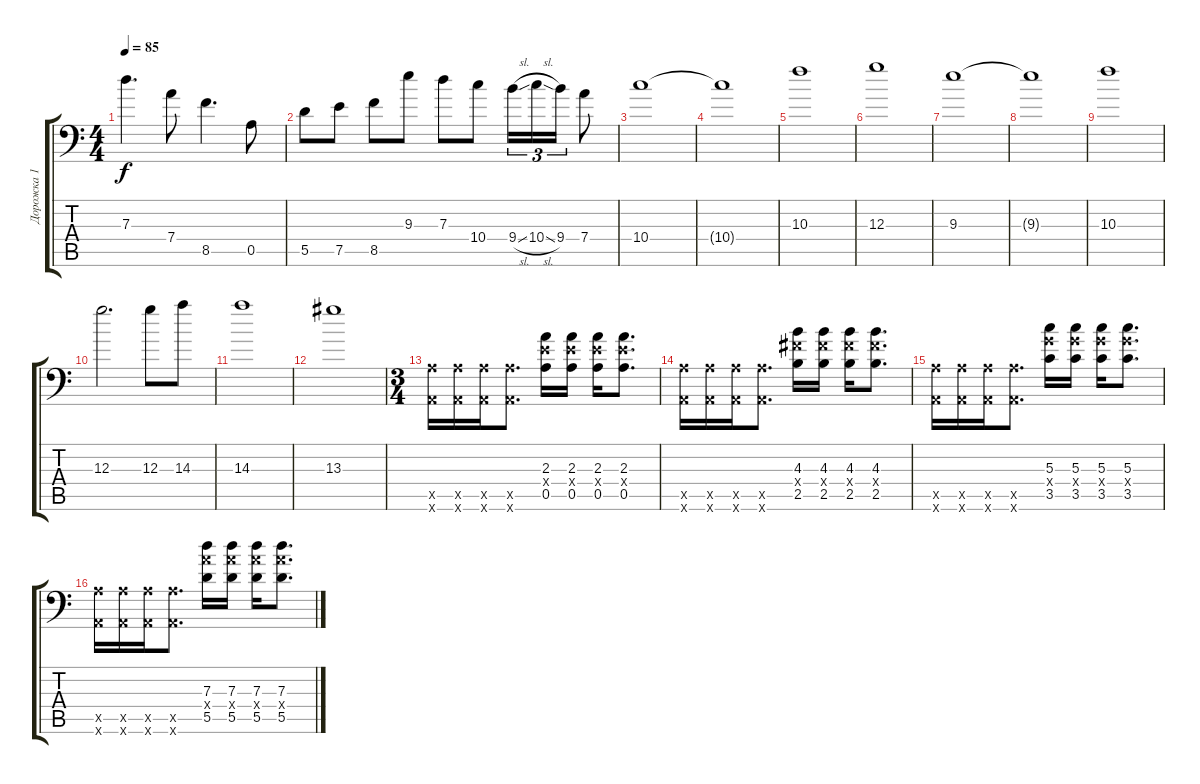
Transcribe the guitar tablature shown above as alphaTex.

\track ("Дорожка 1" "Дорожка 1") {instrument distortionguitar}
\staff {score tabs}
\tuning (E4 B3 G3 D3 A2 A1) {hide}
\ts (4 4)
\tempo 85
\clef f4
\ks c
7.3.4{d dy f} 7.4.8 8.5.4{d} 0.5.8 |
5.5.8 7.5.8 8.5.8 9.3.8 7.3.8 10.4.8 9.4{sl}.16{tu (3 2)} 10.4{sl}.16{tu (3 2)} 9.4.16{tu (3 2)} 7.4.8 |
10.4.1 |
10.4{t}.1 |
10.3.1 |
12.3.1 |
9.3.1 |
9.3{t}.1 |
10.3.1 |
12.3.2{d} 12.3.8 14.3.8 |
14.3.1 |
13.3.1 |
\ts (3 4)
(0.5{x} 0.6{x}).16 (0.5{x} 0.6{x}).16 (0.5{x} 0.6{x}).16 (0.5{x} 0.6{x}).8{d} (2.3 2.4{x} 0.5).16 (2.3 2.4{x} 0.5).16 (2.3 2.4{x} 0.5).16 (2.3 2.4{x} 0.5).8{d} |
(0.5{x} 0.6{x}).16 (0.5{x} 0.6{x}).16 (0.5{x} 0.6{x}).16 (0.5{x} 0.6{x}).8{d} (4.3 4.4{x} 2.5).16 (4.3 4.4{x} 2.5).16 (4.3 4.4{x} 2.5).16 (4.3 4.4{x} 2.5).8{d} |
(0.5{x} 0.6{x}).16 (0.5{x} 0.6{x}).16 (0.5{x} 0.6{x}).16 (0.5{x} 0.6{x}).8{d} (5.3 5.4{x} 3.5).16 (5.3 5.4{x} 3.5).16 (5.3 5.4{x} 3.5).16 (5.3 5.4{x} 3.5).8{d} |
(0.5{x} 0.6{x}).16 (0.5{x} 0.6{x}).16 (0.5{x} 0.6{x}).16 (0.5{x} 0.6{x}).8{d} (7.3 7.4{x} 5.5).16 (7.3 7.4{x} 5.5).16 (7.3 7.4{x} 5.5).16 (7.3 7.4{x} 5.5).8{d}
